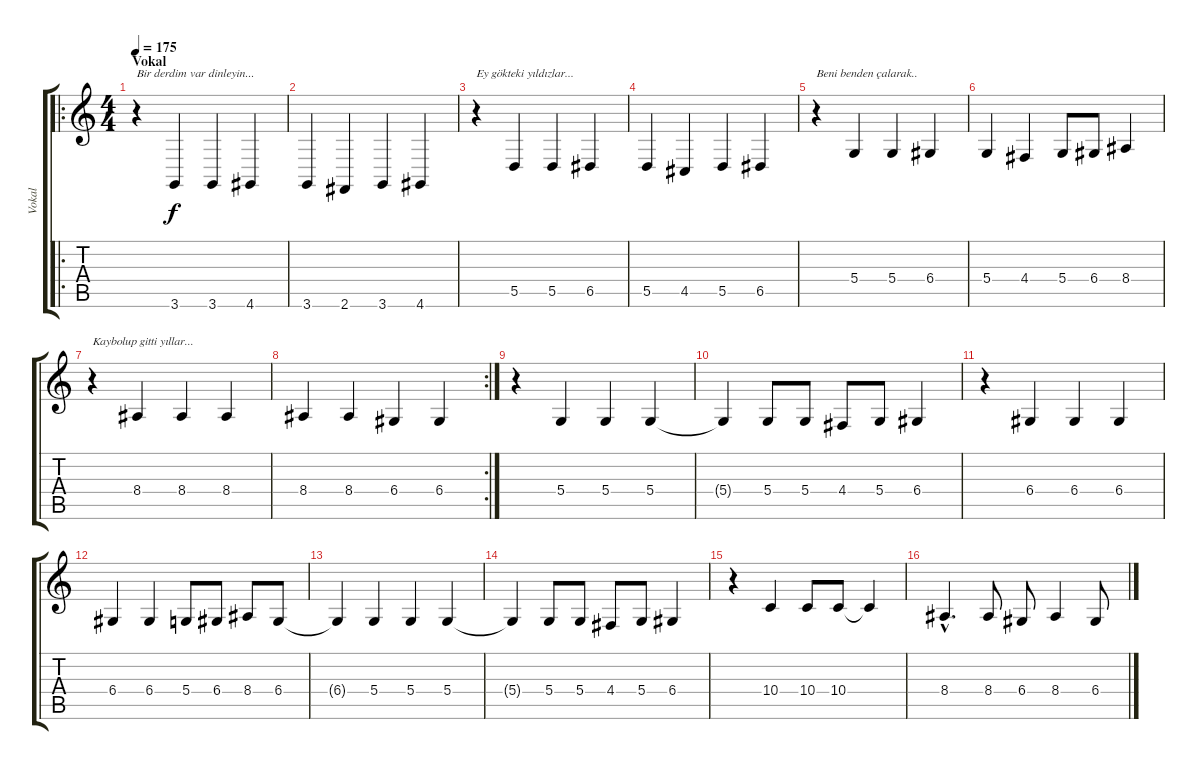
\track ("Vokal" "Vokal") {instrument lead1square}
\staff {score tabs}
\tuning (E4 B3 G3 D3 A2 E2) {hide}
\ro
\ts (4 4)
\section ("" "Vokal")
\tempo 175
\clef g2
\ks c
r.4{txt "Bir derdim var dinleyin..." dy f} 3.6.4 3.6.4 4.6.4 |
3.6.4 2.6.4 3.6.4 4.6.4 |
r.4{txt "Ey gökteki yıldızlar..."} 5.5.4 5.5.4 6.5.4 |
5.5.4 4.5.4 5.5.4 6.5.4 |
r.4{txt "Beni benden çalarak.."} 5.4.4 5.4.4 6.4.4 |
5.4.4 4.4.4 5.4.8 6.4.8 8.4.4 |
r.4{txt "Kaybolup gitti yıllar..."} 8.4.4 8.4.4 8.4.4 |
\rc 2
8.4.4 8.4.4 6.4.4 6.4.4 |
r.4 5.4.4 5.4.4 5.4.4 |
5.4{t}.4 5.4.8 5.4.8 4.4.8 5.4.8 6.4.4 |
r.4 6.4.4 6.4.4 6.4.4 |
6.4.4 6.4.4 5.4.8 6.4.8 8.4.8 6.4.8 |
6.4{t}.4 5.4.4 5.4.4 5.4.4 |
5.4{t}.4 5.4.8 5.4.8 4.4.8 5.4.8 6.4.4 |
r.4 10.4.4 10.4.8 10.4.8 10.4{t}.4 |
8.4{hac}.4{d} 8.4.8 6.4.8 8.4.4 6.4.8
